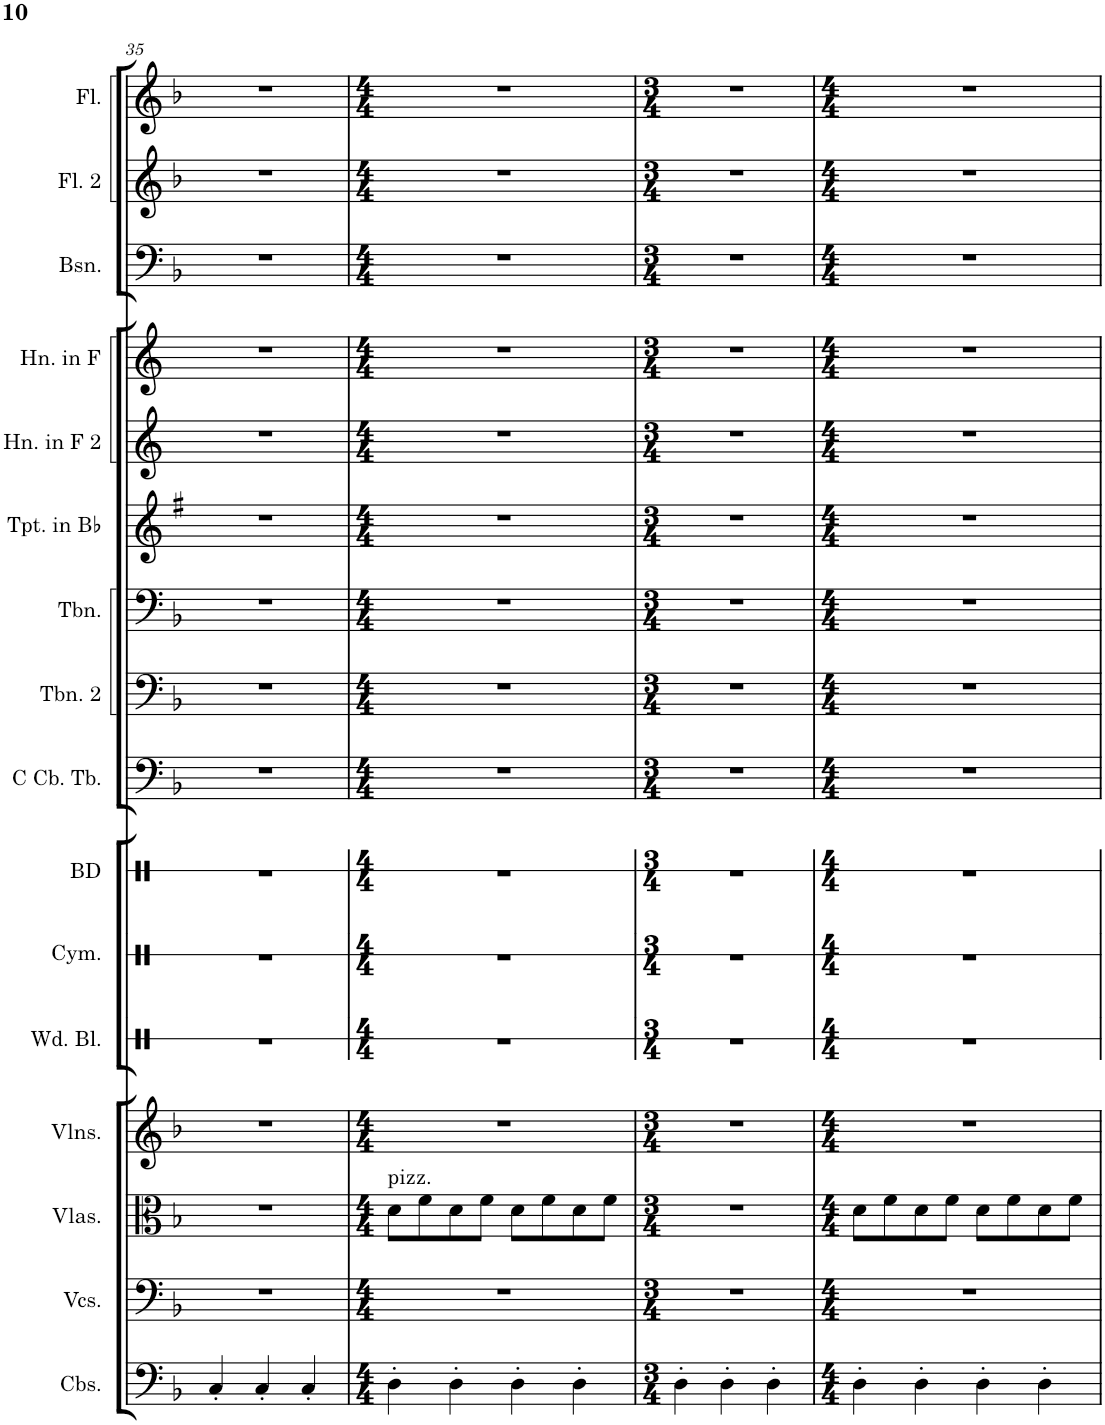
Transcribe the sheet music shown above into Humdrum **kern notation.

**kern	**kern	**kern	**kern	**kern	**kern	**kern	**kern	**kern	**kern	**kern	**kern	**kern	**kern	**kern	**kern
*part16	*part15	*part14	*part13	*part12	*part11	*part10	*part9	*part8	*part7	*part6	*part5	*part4	*part3	*part2	*part1
*staff16	*staff15	*staff14	*staff13	*staff12	*staff11	*staff10	*staff9	*staff8	*staff7	*staff6	*staff5	*staff4	*staff3	*staff2	*staff1
*I"Contrabasses	*I"Violoncellos	*I"Violas	*I"Violins	*I"Wood Blocks	*I"Cymbals	*I"Bass Drum	*I"C Contrabass Tuba	*I"Trombone 2	*I"Trombone	*I"Trumpet in Bb	*I"Horn in F 2	*I"Horn in F	*I"Bassoon	*I"Flute 2	*I"Flute
*I'Cbs.	*I'Vcs.	*I'Vlas.	*I'Vlns.	*I'Wd. Bl.	*I'Cym.	*I'BD	*I'C Cb. Tb.	*I'Tbn. 2	*I'Tbn.	*I'Tpt. in Bb	*I'Hn. in F 2	*I'Hn. in F	*I'Bsn.	*I'Fl. 2	*I'Fl.
!!LO:PB:g=z
*clefF4	*clefF4	*clefC3	*clefG2	*clefX	*clefX	*clefX	*clefF4	*clefF4	*clefF4	*clefG2	*clefG2	*clefG2	*clefF4	*clefG2	*clefG2
*Trd7c12	*	*	*	*	*	*	*	*	*	*Trd1c2	*Trd4c7	*Trd4c7	*	*	*
*k[b-]	*k[b-]	*k[b-]	*k[b-]	*k[]	*k[]	*k[]	*k[b-]	*k[b-]	*k[b-]	*k[f#]	*k[]	*k[]	*k[b-]	*k[b-]	*k[b-]
*M3/4	*M3/4	*M3/4	*M3/4	*M3/4	*M3/4	*M3/4	*M3/4	*M3/4	*M3/4	*M3/4	*M3/4	*M3/4	*M3/4	*M3/4	*M3/4
=35	=35	=35	=35	=35	=35	=35	=35	=35	=35	=35	=35	=35	=35	=35	=35
4C'/	2.r	2.r	2.r	2.r	2.r	2.r	2.r	2.r	2.r	2.r	2.r	2.r	2.r	2.r	2.r
4C'/	.	.	.	.	.	.	.	.	.	.	.	.	.	.	.
4C'/	.	.	.	.	.	.	.	.	.	.	.	.	.	.	.
=36	=36	=36	=36	=36	=36	=36	=36	=36	=36	=36	=36	=36	=36	=36	=36
*M4/4	*M4/4	*M4/4	*M4/4	*M4/4	*M4/4	*M4/4	*M4/4	*M4/4	*M4/4	*M4/4	*M4/4	*M4/4	*M4/4	*M4/4	*M4/4
!	!	!LO:TX:a:t=pizz.	!	!	!	!	!	!	!	!	!	!	!	!	!
4D'\	1r	8d\L	1r	1r	1r	1r	1r	1r	1r	1r	1r	1r	1r	1r	1r
.	.	8f\	.	.	.	.	.	.	.	.	.	.	.	.	.
4D'\	.	8d\	.	.	.	.	.	.	.	.	.	.	.	.	.
.	.	8f\J	.	.	.	.	.	.	.	.	.	.	.	.	.
4D'\	.	8d\L	.	.	.	.	.	.	.	.	.	.	.	.	.
.	.	8f\	.	.	.	.	.	.	.	.	.	.	.	.	.
4D'\	.	8d\	.	.	.	.	.	.	.	.	.	.	.	.	.
.	.	8f\J	.	.	.	.	.	.	.	.	.	.	.	.	.
=37	=37	=37	=37	=37	=37	=37	=37	=37	=37	=37	=37	=37	=37	=37	=37
*M3/4	*M3/4	*M3/4	*M3/4	*M3/4	*M3/4	*M3/4	*M3/4	*M3/4	*M3/4	*M3/4	*M3/4	*M3/4	*M3/4	*M3/4	*M3/4
4D'\	2.r	2.r	2.r	2.r	2.r	2.r	2.r	2.r	2.r	2.r	2.r	2.r	2.r	2.r	2.r
4D'\	.	.	.	.	.	.	.	.	.	.	.	.	.	.	.
4D'\	.	.	.	.	.	.	.	.	.	.	.	.	.	.	.
=38	=38	=38	=38	=38	=38	=38	=38	=38	=38	=38	=38	=38	=38	=38	=38
*M4/4	*M4/4	*M4/4	*M4/4	*M4/4	*M4/4	*M4/4	*M4/4	*M4/4	*M4/4	*M4/4	*M4/4	*M4/4	*M4/4	*M4/4	*M4/4
4D'\	1r	8d\L	1r	1r	1r	1r	1r	1r	1r	1r	1r	1r	1r	1r	1r
.	.	8f\	.	.	.	.	.	.	.	.	.	.	.	.	.
4D'\	.	8d\	.	.	.	.	.	.	.	.	.	.	.	.	.
.	.	8f\J	.	.	.	.	.	.	.	.	.	.	.	.	.
4D'\	.	8d\L	.	.	.	.	.	.	.	.	.	.	.	.	.
.	.	8f\	.	.	.	.	.	.	.	.	.	.	.	.	.
4D'\	.	8d\	.	.	.	.	.	.	.	.	.	.	.	.	.
.	.	8f\J	.	.	.	.	.	.	.	.	.	.	.	.	.
=	=	=	=	=	=	=	=	=	=	=	=	=	=	=	=
*-	*-	*-	*-	*-	*-	*-	*-	*-	*-	*-	*-	*-	*-	*-	*-
